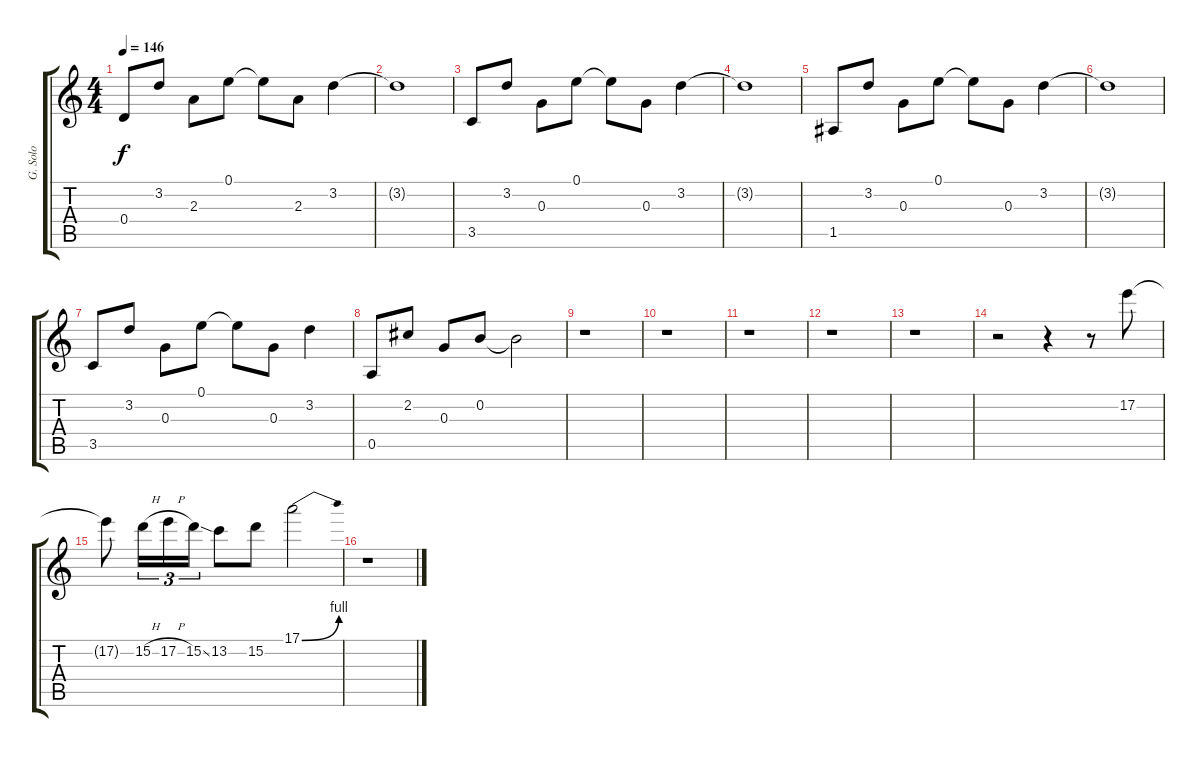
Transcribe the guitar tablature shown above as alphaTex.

\track ("G. Solo" "G. Solo") {instrument distortionguitar}
\staff {score tabs}
\tuning (E4 B3 G3 D3 A2 E2) {hide}
\ts (4 4)
\tempo 146
\clef g2
\ks c
0.4.8{dy f volume 12 instrument acousticguitarsteel} 3.2.8 2.3.8 0.1.8 0.1{t}.8 2.3.8 3.2.4 |
3.2{t}.1 |
3.5.8 3.2.8 0.3.8 0.1.8 0.1{t}.8 0.3.8 3.2.4 |
3.2{t}.1 |
1.5.8 3.2.8 0.3.8 0.1.8 0.1{t}.8 0.3.8 3.2.4 |
3.2{t}.1 |
3.5.8 3.2.8 0.3.8 0.1.8 0.1{t}.8 0.3.8 3.2.4 |
0.5.8 2.2.8 0.3.8 0.2.8 0.2{t}.2 |
r.1{volume 16 instrument distortionguitar} |
r.1 |
r.1 |
r.1 |
r.1 |
r.2 r.4 r.8 17.2.8 |
17.2{t}.8 15.2{h}.16{tu (3 2)} 17.2{h}.16{tu (3 2)} 15.2{ss}.16{tu (3 2)} 13.2.8 15.2.8 17.1{be (bend 0 0 60 4)}.2 |
r.1
